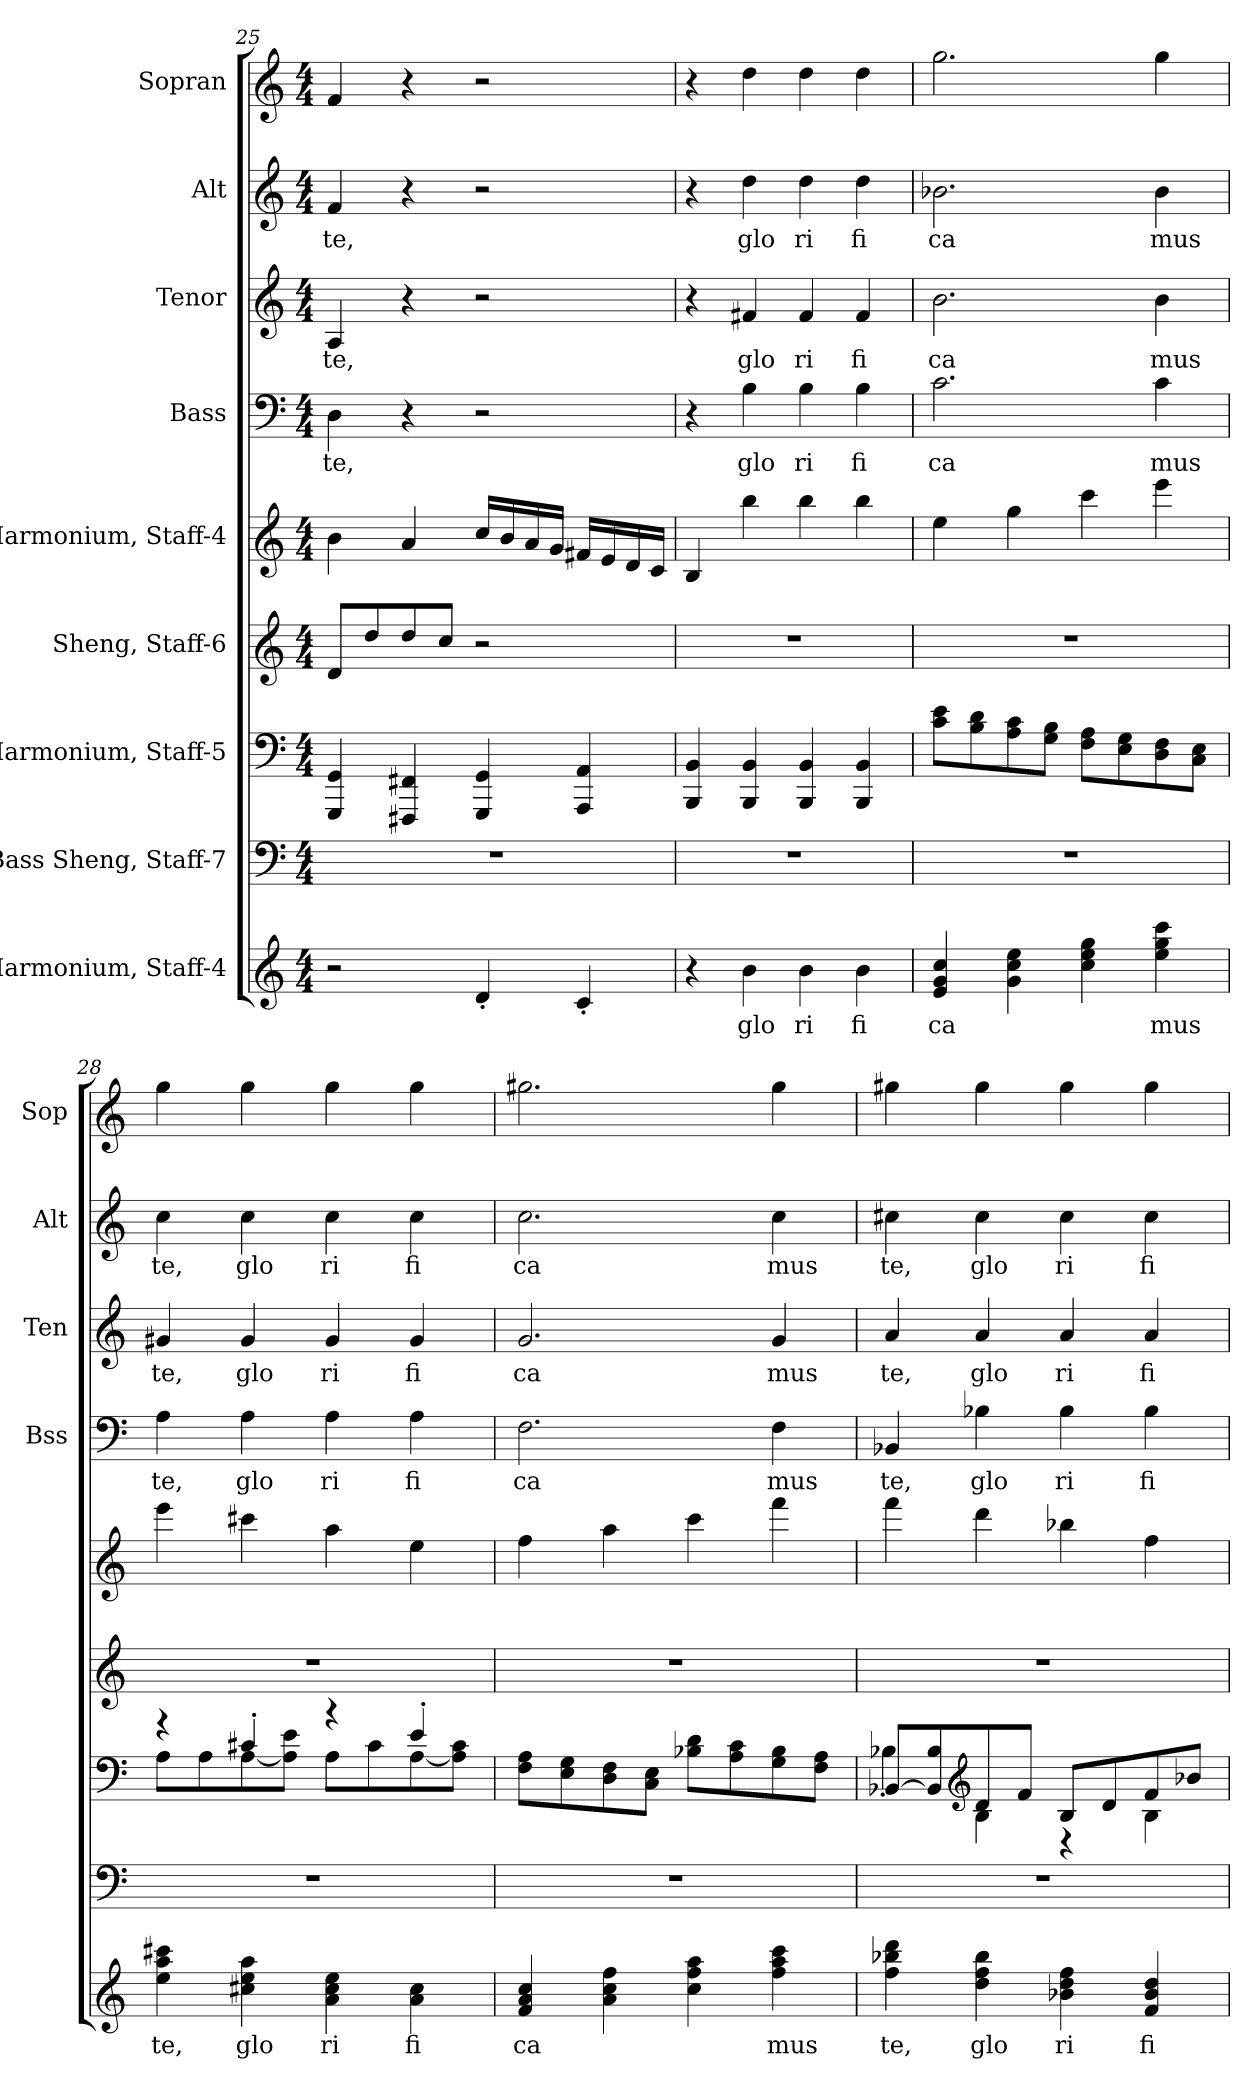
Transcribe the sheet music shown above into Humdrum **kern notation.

**kern	**text	**kern	**kern	**kern	**kern	**kern	**text	**kern	**text	**kern	**text	**kern
*part9	*part9	*part8	*part7	*part6	*part5	*part4	*part4	*part3	*part3	*part2	*part2	*part1
*staff9	*staff9	*staff8	*staff7	*staff6	*staff5	*staff4	*staff4	*staff3	*staff3	*staff2	*staff2	*staff1
*I"Harmonium, Staff-4	*	*I"Bass Sheng, Staff-7	*I"Harmonium, Staff-5	*I"Sheng, Staff-6	*I"Harmonium, Staff-4	*I"Bass	*	*I"Tenor	*	*I"Alt	*	*I"Sopran
*	*	*	*	*	*	*I'Bss	*	*I'Ten	*	*I'Alt	*	*I'Sop
*clefG2	*	*clefF4	*clefF4	*clefG2	*clefG2	*clefF4	*	*clefG2	*	*clefG2	*	*clefG2
*	*	*	*	*	*	*	*	*ITrd4c7	*	*ITrd2c3	*	*ITrd2c3
*k[]	*	*k[]	*k[]	*k[]	*k[]	*k[]	*	*k[b-]	*	*k[f#c#g#]	*	*k[f#c#g#]
*M4/4	*	*M4/4	*M4/4	*M4/4	*M4/4	*M4/4	*	*M4/4	*	*M4/4	*	*M4/4
=25	=25	=25	=25	=25	=25	=25	=25	=25	=25	=25	=25	=25
2r	.	1r	4GGG/ 4GG/	8d/L	4b\	4D\	te,	4D/	te,	4d/	te,	4d/
.	.	.	.	8dd/	.	.	.	.	.	.	.	.
.	.	.	4FFF#X/ 4FF#X/	8dd/	4a/	4r	.	4r	.	4r	.	4r
.	.	.	.	8cc/J	.	.	.	.	.	.	.	.
4d'/	.	.	4GGG/ 4GG/	2r	16cc/LL	2r	.	2r	.	2r	.	2r
.	.	.	.	.	16b/	.	.	.	.	.	.	.
.	.	.	.	.	16a/	.	.	.	.	.	.	.
.	.	.	.	.	16g/JJ	.	.	.	.	.	.	.
4c'/	.	.	4AAA/ 4AA/	.	16f#X/LL	.	.	.	.	.	.	.
.	.	.	.	.	16e/	.	.	.	.	.	.	.
.	.	.	.	.	16d/	.	.	.	.	.	.	.
.	.	.	.	.	16c/JJ	.	.	.	.	.	.	.
=26	=26	=26	=26	=26	=26	=26	=26	=26	=26	=26	=26	=26
4r	.	1r	4BBB/ 4BB/	1r	4B/	4r	.	4r	.	4r	.	4r
4b\	glo	.	4BBB/ 4BB/	.	4bb\	4B\	glo	4Bn/	glo	4b\	glo	4b\
4b\	ri	.	4BBB/ 4BB/	.	4bb\	4B\	ri	4B/	ri	4b\	ri	4b\
4b\	fi	.	4BBB/ 4BB/	.	4bb\	4B\	fi	4B/	fi	4b\	fi	4b\
=27	=27	=27	=27	=27	=27	=27	=27	=27	=27	=27	=27	=27
4e/ 4g/ 4cc/	ca	1r	8c\ 8e\L	1r	4ee\	2.c\	ca	2.e\	ca	2.gn\	ca	2.ee\
.	.	.	8B\ 8d\	.	.	.	.	.	.	.	.	.
4g\ 4cc\ 4ee\	.	.	8A\ 8c\	.	4gg\	.	.	.	.	.	.	.
.	.	.	8G\ 8B\J	.	.	.	.	.	.	.	.	.
4cc\ 4ee\ 4gg\	.	.	8F\ 8A\L	.	4ccc\	.	.	.	.	.	.	.
.	.	.	8E\ 8G\	.	.	.	.	.	.	.	.	.
4ee\ 4gg\ 4ccc\	mus	.	8D\ 8F\	.	4eee\	4c\	mus	4e\	mus	4g\	mus	4ee\
.	.	.	8C\ 8E\J	.	.	.	.	.	.	.	.	.
!!LO:PB:g=z
=28	=28	=28	=28	=28	=28	=28	=28	=28	=28	=28	=28	=28
*	*	*	*^	*	*	*	*	*	*	*	*	*
4ee\ 4aa\ 4ccc#X\	te,	1r	4r	8A\L	1r	4eee\	4A\	te,	4c#X/	te,	4a\	te,	4ee\
.	.	.	.	8A\	.	.	.	.	.	.	.	.	.
4cc#X\ 4ee\ 4aa\	glo	.	4c#X'/	[8A\	.	4ccc#X\	4A\	glo	4c#/	glo	4a\	glo	4ee\
.	.	.	.	8A\] 8e\J	.	.	.	.	.	.	.	.	.
4a\ 4cc#\ 4ee\	ri	.	4r	8A\L	.	4aa\	4A\	ri	4c#/	ri	4a\	ri	4ee\
.	.	.	.	8c#\	.	.	.	.	.	.	.	.	.
4a\ 4cc#\	fi	.	4e'/	[8A\	.	4ee\	4A\	fi	4c#/	fi	4a\	fi	4ee\
.	.	.	.	8A\] 8c#\J	.	.	.	.	.	.	.	.	.
*	*	*	*v	*v	*	*	*	*	*	*	*	*	*
=29	=29	=29	=29	=29	=29	=29	=29	=29	=29	=29	=29	=29
4f/ 4a/ 4cc/	ca	1r	8F\ 8A\L	1r	4ff\	2.F\	ca	2.c/	ca	2.a\	ca	2.ee#X\
.	.	.	8E\ 8G\	.	.	.	.	.	.	.	.	.
4a\ 4cc\ 4ff\	.	.	8D\ 8F\	.	4aa\	.	.	.	.	.	.	.
.	.	.	8C\ 8E\J	.	.	.	.	.	.	.	.	.
4cc\ 4ff\ 4aa\	.	.	8B-X\ 8d\L	.	4ccc\	.	.	.	.	.	.	.
.	.	.	8A\ 8c\	.	.	.	.	.	.	.	.	.
4ff\ 4aa\ 4ccc\	mus	.	8G\ 8B-\	.	4fff\	4F\	mus	4c/	mus	4a\	mus	4ee#\
.	.	.	8F\ 8A\J	.	.	.	.	.	.	.	.	.
=30	=30	=30	=30	=30	=30	=30	=30	=30	=30	=30	=30	=30
*	*	*	*^	*	*	*	*	*	*	*	*	*
4ff\ 4bb-X\ 4ddd\	te,	1r	[8BB-X/L	4B-X'\	1r	4fff\	4BB-X/	te,	4d/	te,	4a#X\	te,	4ee#X\
.	.	.	8BB-/] 8B-/	.	.	.	.	.	.	.	.	.	.
*	*	*	*clefG2	*	*	*	*	*	*	*	*	*	*
4dd\ 4ff\ 4bb-\	glo	.	8d/	4B-\	.	4ddd\	4B-X\	glo	4d/	glo	4a#\	glo	4ee#\
.	.	.	8f/J	.	.	.	.	.	.	.	.	.	.
4b-X\ 4dd\ 4ff\	ri	.	8B-/L	4r	.	4bb-X\	4B-\	ri	4d/	ri	4a#\	ri	4ee#\
.	.	.	8d/	.	.	.	.	.	.	.	.	.	.
4f/ 4b-/ 4dd/	fi	.	8f/	4B-\	.	4ff\	4B-\	fi	4d/	fi	4a#\	fi	4ee#\
.	.	.	8b-X/J	.	.	.	.	.	.	.	.	.	.
*	*	*	*v	*v	*	*	*	*	*	*	*	*	*
=	=	=	=	=	=	=	=	=	=	=	=	=
*-	*-	*-	*-	*-	*-	*-	*-	*-	*-	*-	*-	*-
